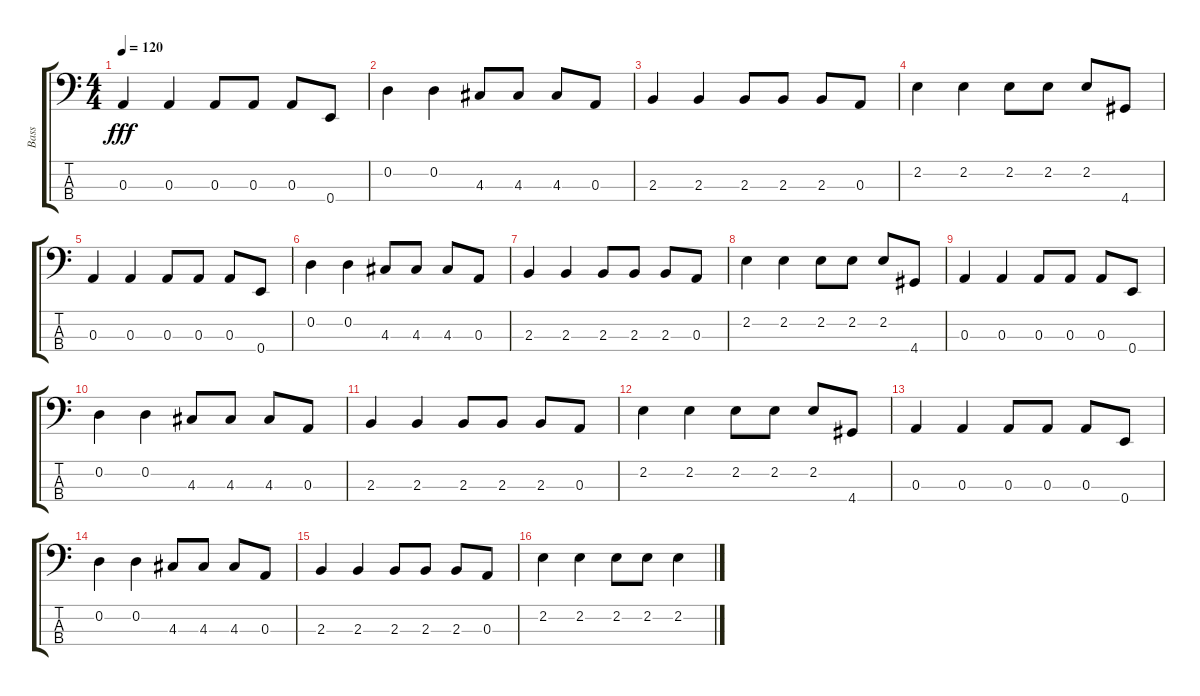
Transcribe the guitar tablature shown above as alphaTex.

\track ("Bass" "Bass") {instrument electricbassfinger}
\staff {score tabs}
\tuning (G2 D2 A1 E1) {hide}
\ts (4 4)
\tempo 120
\clef f4
\ks c
0.3.4{dy fff} 0.3.4 0.3.8 0.3.8 0.3.8 0.4.8 |
0.2.4 0.2.4 4.3.8 4.3.8 4.3.8 0.3.8 |
2.3.4 2.3.4 2.3.8 2.3.8 2.3.8 0.3.8 |
2.2.4 2.2.4 2.2.8 2.2.8 2.2.8 4.4.8 |
0.3.4 0.3.4 0.3.8 0.3.8 0.3.8 0.4.8 |
0.2.4 0.2.4 4.3.8 4.3.8 4.3.8 0.3.8 |
2.3.4 2.3.4 2.3.8 2.3.8 2.3.8 0.3.8 |
2.2.4 2.2.4 2.2.8 2.2.8 2.2.8 4.4.8 |
0.3.4 0.3.4 0.3.8 0.3.8 0.3.8 0.4.8 |
0.2.4 0.2.4 4.3.8 4.3.8 4.3.8 0.3.8 |
2.3.4 2.3.4 2.3.8 2.3.8 2.3.8 0.3.8 |
2.2.4 2.2.4 2.2.8 2.2.8 2.2.8 4.4.8 |
0.3.4 0.3.4 0.3.8 0.3.8 0.3.8 0.4.8 |
0.2.4 0.2.4 4.3.8 4.3.8 4.3.8 0.3.8 |
2.3.4 2.3.4 2.3.8 2.3.8 2.3.8 0.3.8 |
2.2.4 2.2.4 2.2.8 2.2.8 2.2.4
